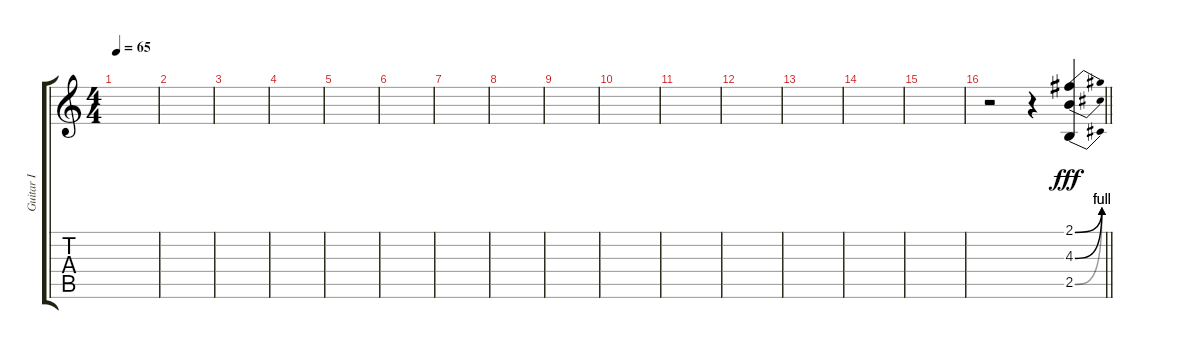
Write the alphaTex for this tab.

\track ("Guitar I" "Guitar I") {instrument overdrivenguitar}
\staff {score tabs}
\tuning (E4 B3 G3 D3 A2 E2) {hide}
\ts (4 4)
\tempo 65
\clef g2
\ks c
|
|
|
|
|
|
|
|
|
|
|
|
|
|
|
\barLineRight lightlight
r.2 r.4 (2.1{be (bend 0 0 60 4)} 4.3{be (bend 0 0 60 4)} 2.5{be (bend 0 0 60 4)}).4{dy fff}
